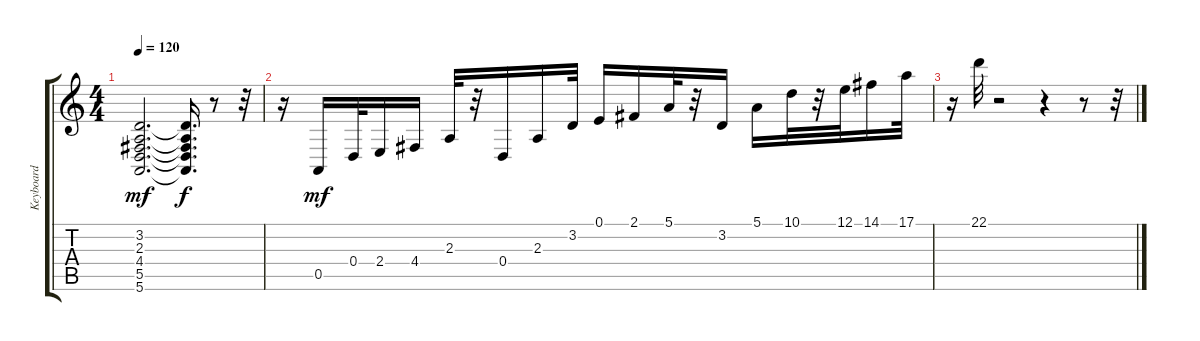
\track ("Keyboard" "Keyboard") {instrument vibraphone}
\staff {score tabs}
\tuning (E4 B3 G3 D3 A2 E2) {hide}
\ts (4 4)
\tempo 120
\clef g2
\ks c
(3.2 2.3 4.4 5.5 5.6).2{d dy mf} (3.2{t} 2.3{t} 4.4{t} 5.5{t} 5.6{t}).16{d dy f} r.8 r.32 |
r.16 0.5.16{dy mf} 0.4.32 2.4.16 4.4.16 2.3.32 r.32 0.4.16 2.3.16 3.2.32 0.1.16 2.1.16 5.1.32 r.32 3.2.16 5.1.16 10.1.32 r.32 12.1.32 14.1.16 17.1.32 |
r.16 22.1.32 r.2 r.4 r.8 r.32
